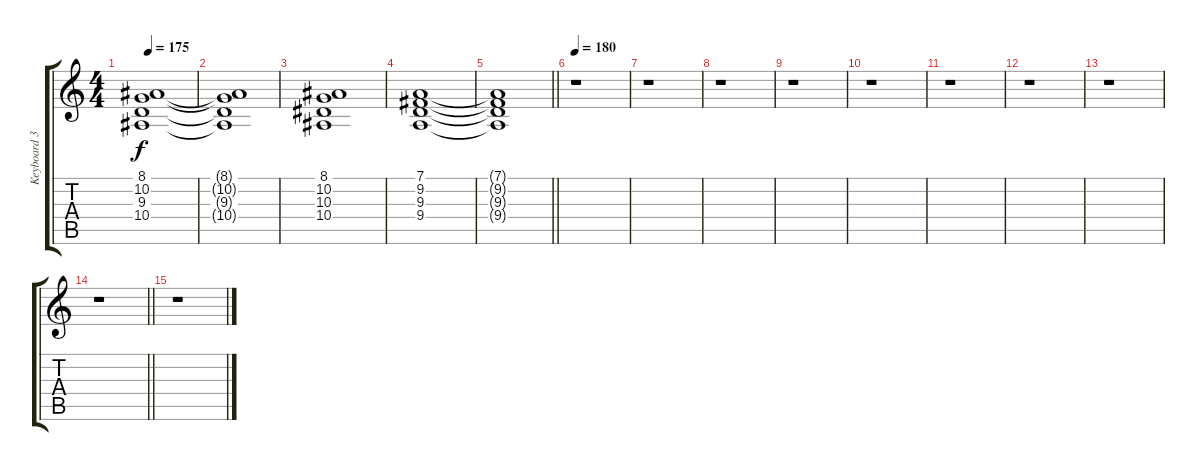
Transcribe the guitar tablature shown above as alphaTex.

\track ("Keyboard 3 (Choir)" "Keyboard 3") {instrument choiraahs}
\staff {score tabs}
\tuning (D4 A3 F3 C3 G2 D2) {hide}
\ts (4 4)
\tempo 175
\clef g2
\ks c
(8.1 10.2 9.3 10.4).1{dy f} |
(8.1{t} 10.2{t} 9.3{t} 10.4{t}).1 |
(8.1 10.2 10.3 10.4).1 |
(7.1 9.2 9.3 9.4).1 |
\barLineRight lightlight
(7.1{t} 9.2{t} 9.3{t} 9.4{t}).1 |
\tempo 180
r.1 |
r.1 |
r.1 |
r.1 |
r.1 |
r.1 |
r.1 |
r.1 |
\barLineRight lightlight
r.1 |
r.1
